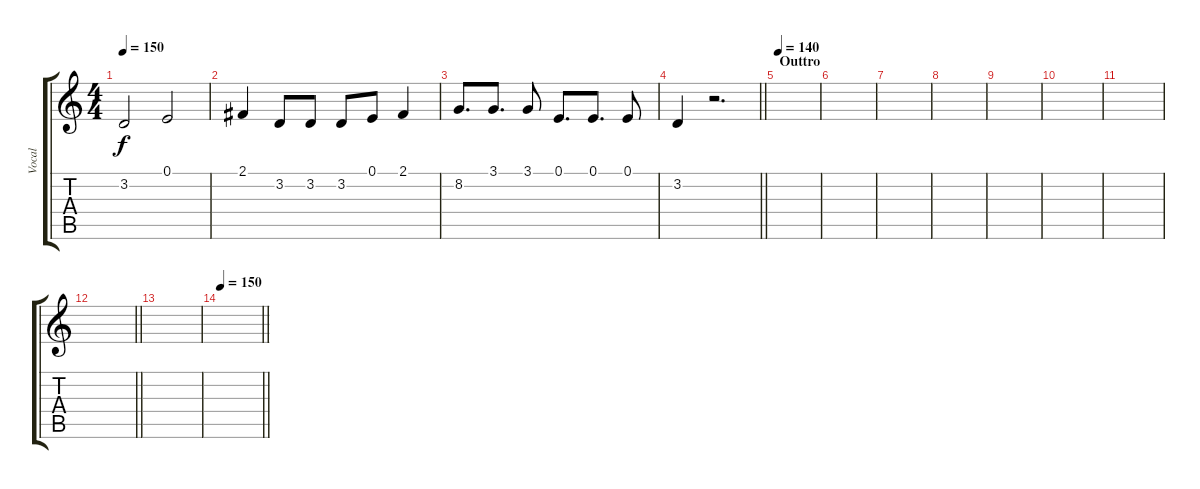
\track ("Vocal" "Vocal") {instrument lead6voice}
\staff {score tabs}
\tuning (E4 B3 G3 D3 A2 E2) {hide}
\ts (4 4)
\tempo 150
\clef g2
\ks c
3.2.2{dy f} 0.1.2 |
2.1.4 3.2.8 3.2.8 3.2.8 0.1.8 2.1.4 |
8.2.8{d} 3.1.8{d} 3.1.8 0.1.8{d} 0.1.8{d} 0.1.8 |
\barLineRight lightlight
3.2.4 r.2{d} |
\section ("" "Outtro")
\tempo 140
|
|
|
|
|
|
|
\barLineRight lightlight
|
|
\tempo 150
\barLineRight lightlight
